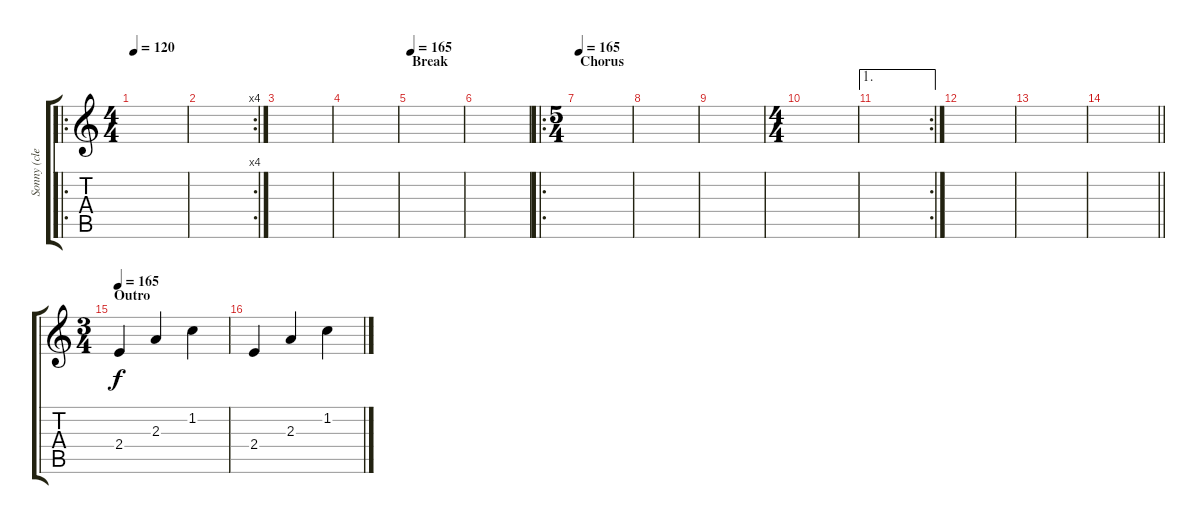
\track ("Sonny (clean)" "Sonny (cle") {instrument electricguitarclean}
\staff {score tabs}
\tuning (E4 B3 G3 D3 A2 E2) {hide}
\ro
\ts (4 4)
\tempo 120
\clef g2
\ks c
|
\rc 4
|
|
|
\section ("" "Break")
\tempo 165
|
|
\ro
\ts (5 4)
\section ("" "Chorus")
\tempo 165
|
|
|
\ts (4 4)
|
\ae 1
\rc 2
|
|
|
\barLineRight lightlight
|
\ts (3 4)
\section ("" "Outro")
\tempo 165
2.4.4 2.3.4 1.2.4 |
2.4.4 2.3.4 1.2.4
